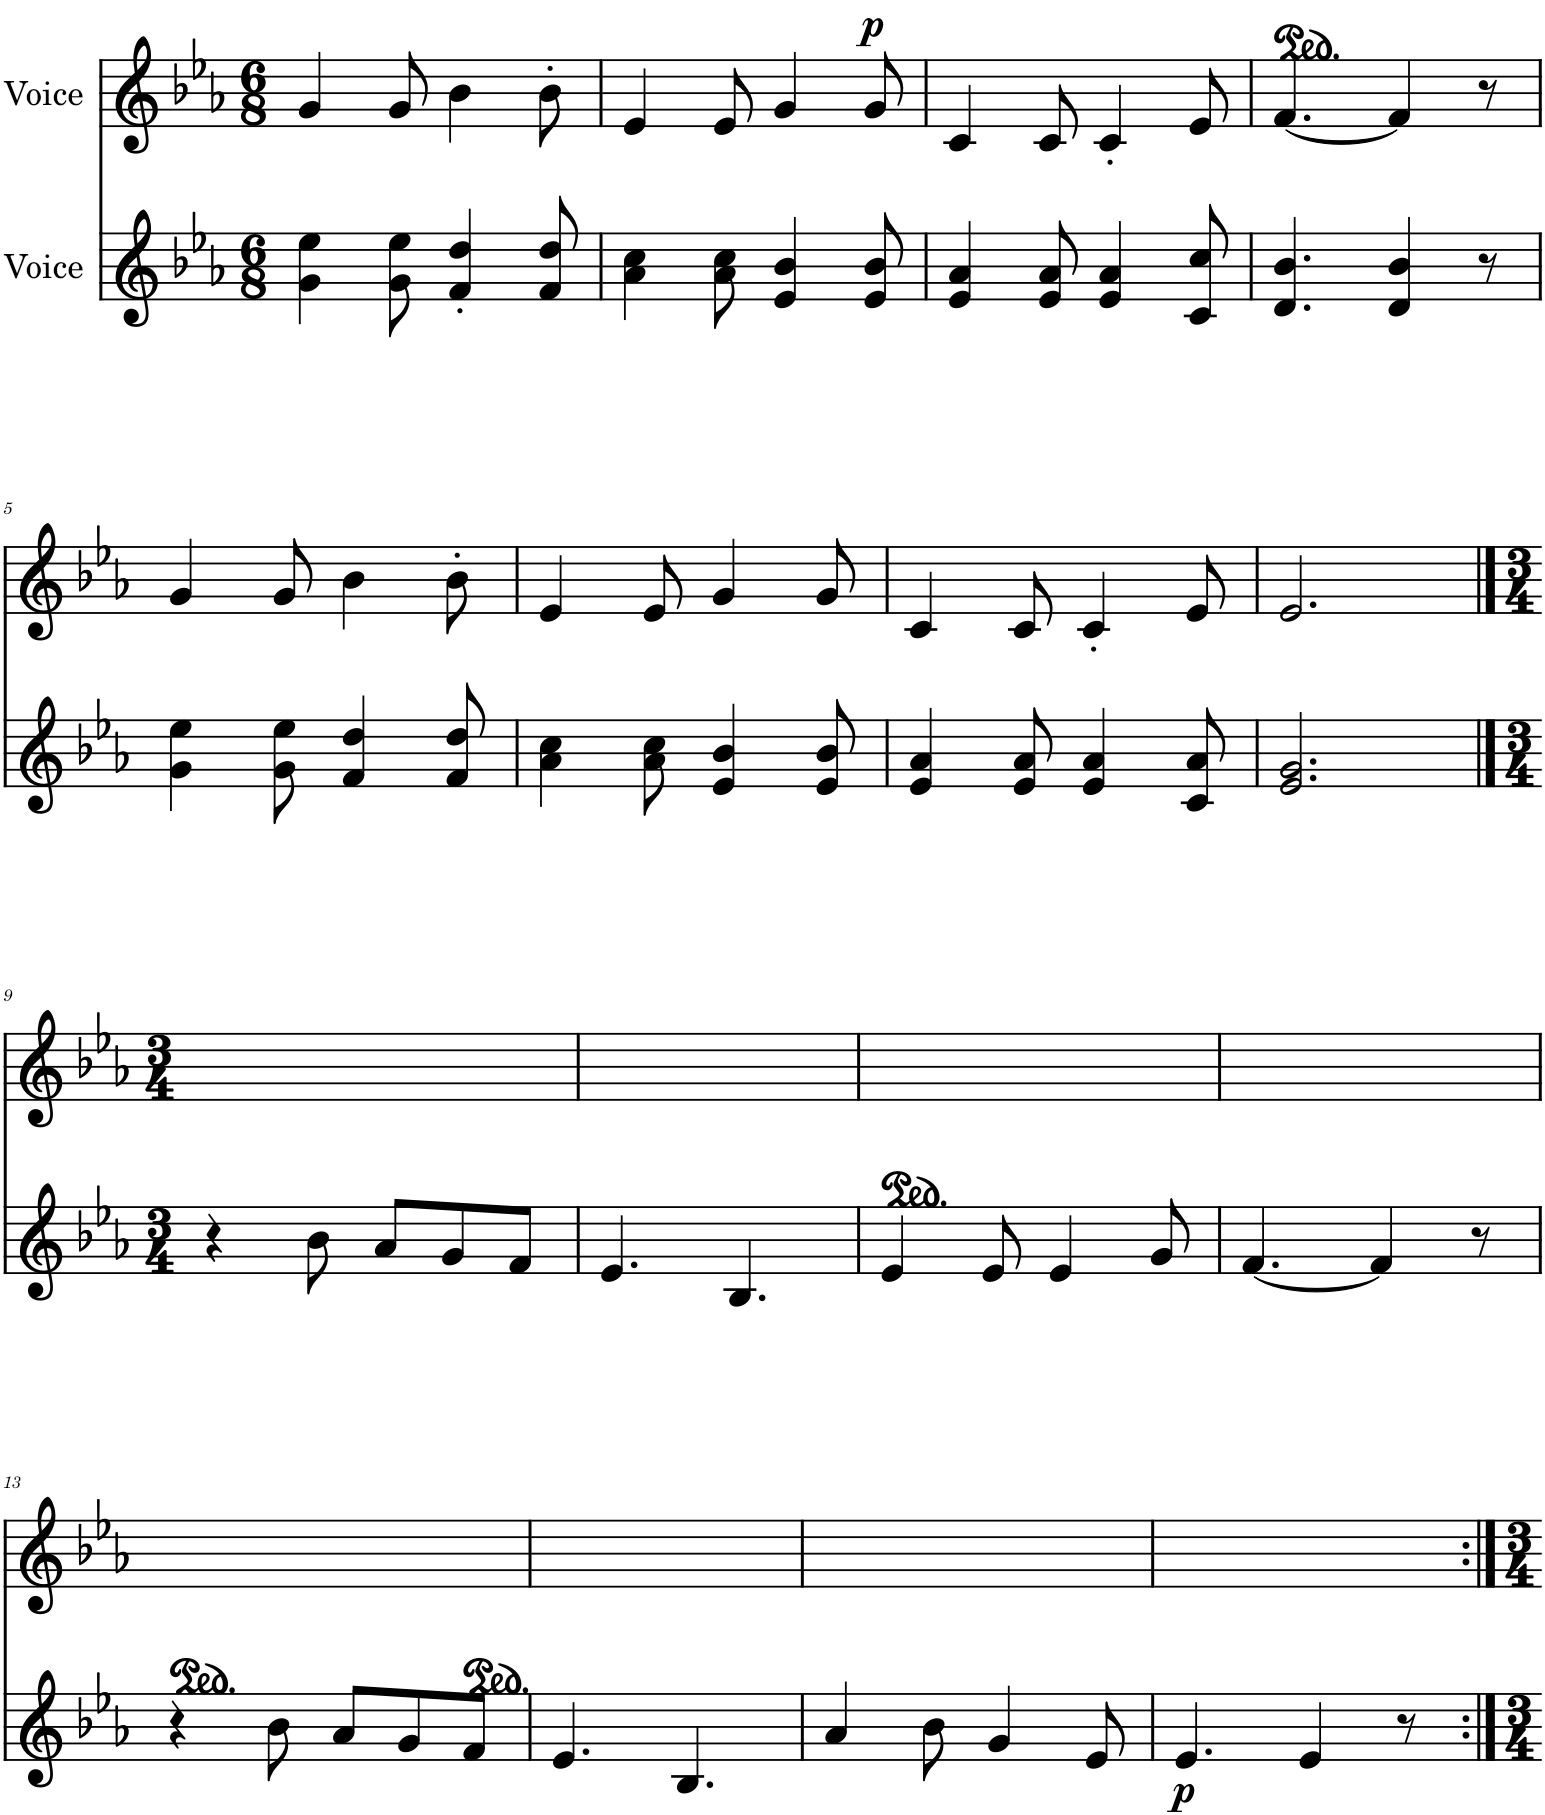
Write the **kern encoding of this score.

**kern	**dynam	**kern	**dynam
*part2	*part2	*part1	*part1
*staff2	*staff2	*staff1	*staff1
*I"Voice	*	*I"Voice	*
*I'V	*	*I'V	*
*clefG2	*	*clefG2	*
*k[b-e-a-]	*	*k[b-e-a-]	*
*M6/8	*	*M6/8	*
=1	=1	=1	=1
4g\ 4ee-\	.	4g/	.
8g\ 8ee-\	.	8g/	.
4f/' 4dd/'	.	4b-\	.
8f/ 8dd/	.	8b-'\	.
=2	=2	=2	=2
4a-\ 4cc\	.	4e-/	.
8a-\ 8cc\	.	8e-/	.
4e-/ 4b-/	.	4g/	.
!	!	!	!LO:DY:a
8e-/ 8b-/	.	8g/	p
=3	=3	=3	=3
4e-/ 4a-/	.	4c/	.
8e-/ 8a-/	.	8c/	.
4e-/ 4a-/	.	4c'/	.
8c/ 8cc/	.	8e-/	.
=4	=4	=4	=4
4.d/ 4.b-/	.	[<4.f/	.
4d/ 4b-/	.	4f/]	.
8r	.	8r	.
!!LO:LB:g=z
=5	=5	=5	=5
4g\ 4ee-\	.	4g/	.
8g\ 8ee-\	.	8g/	.
4f/ 4dd/	.	4b-\	.
8f/ 8dd/	.	8b-'\	.
=6	=6	=6	=6
4a-\ 4cc\	.	4e-/	.
8a-\ 8cc\	.	8e-/	.
4e-/ 4b-/	.	4g/	.
8e-/ 8b-/	.	8g/	.
=7	=7	=7	=7
4e-/ 4a-/	.	4c/	.
8e-/ 8a-/	.	8c/	.
4e-/ 4a-/	.	4c'/	.
8c/ 8a-/	.	8e-/	.
=8	=8	=8	=8
2.e-/ 2.g/	.	2.e-/	.
!!LO:LB:g=z
==9	==9	==9	==9
*M3/4	*	*M3/4	*
4r	.	2.ryy	.
8b-\	.	.	.
8a-/L	.	.	.
8g/	.	.	.
8f/J	.	.	.
=10	=10	=10	=10
4.e-/	.	2.ryy	.
4.B-/	.	.	.
=11	=11	=11	=11
4e-/	.	2.ryy	.
8e-/	.	.	.
4e-/	.	.	.
8g/	.	.	.
=12	=12	=12	=12
[<4.f/	.	2.ryy	.
4f/]	.	.	.
8r	.	.	.
!!LO:LB:g=z
=13	=13	=13	=13
4r	.	2.ryy	.
8b-\	.	.	.
8a-/L	.	.	.
8g/	.	.	.
8f/J	.	.	.
=14	=14	=14	=14
4.e-/	.	2.ryy	.
4.B-/	.	.	.
=15	=15	=15	=15
4a-/	.	2.ryy	.
8b-\	.	.	.
4g/	.	.	.
8e-/	.	.	.
=16	=16	=16	=16
!	!LO:DY:b	!	!
4.e-/	p	2.ryy	.
4e-/	.	.	.
8r	.	.	.
=:|!	=:|!	=:|!	=:|!
*-	*-	*-	*-
